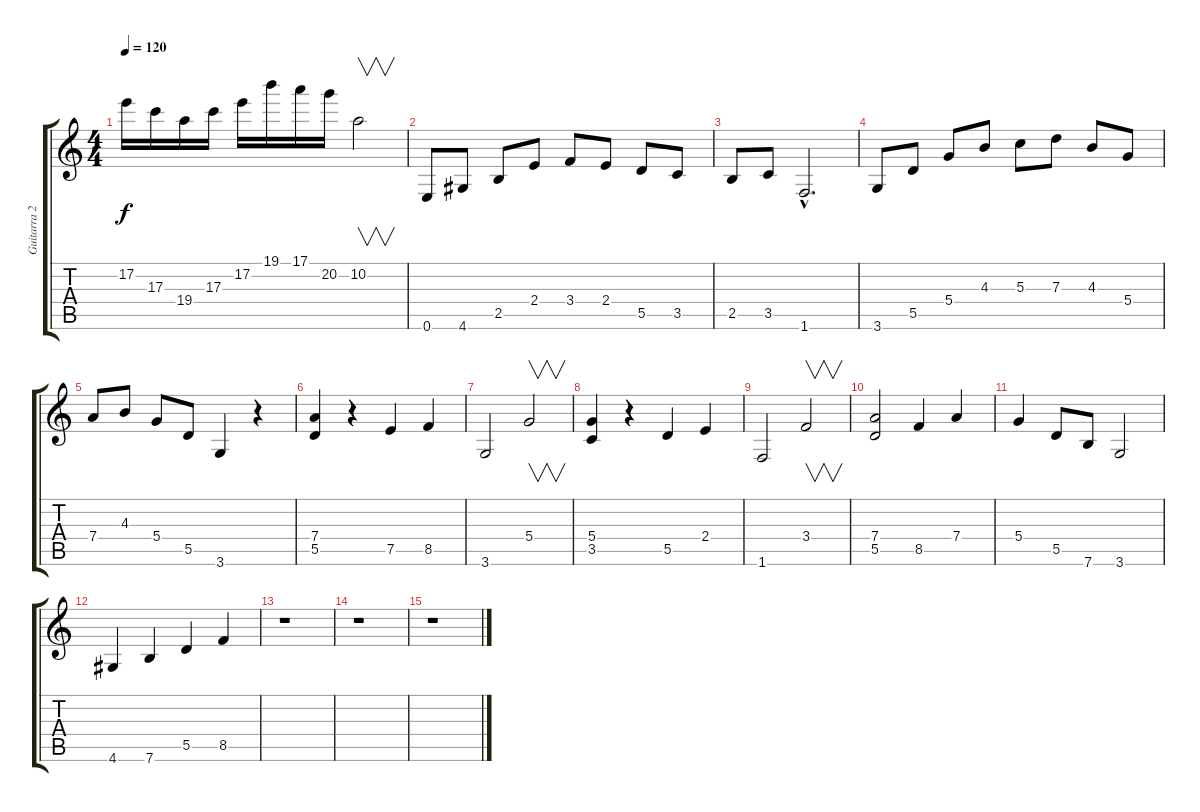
\track ("Guitarra 2" "Guitarra 2") {instrument overdrivenguitar}
\staff {score tabs}
\tuning (E4 B3 G3 D3 A2 E2) {hide}
\ts (4 4)
\tempo 120
\clef g2
\ks c
17.2.16{dy f} 17.3.16 19.4.16 17.3.16 17.2.16 19.1.16 17.1.16 20.2.16 10.2.2{v} |
0.6.8 4.6.8 2.5.8 2.4.8 3.4.8 2.4.8 5.5.8 3.5.8 |
2.5.8 3.5.8 1.6{hac}.2{d} |
3.6.8 5.5.8 5.4.8 4.3.8 5.3.8 7.3.8 4.3.8 5.4.8 |
7.4.8 4.3.8 5.4.8 5.5.8 3.6.4 r.4 |
(7.4 5.5).4 r.4 7.5.4 8.5.4 |
3.6.2 5.4.2{v} |
(5.4 3.5).4 r.4 5.5.4 2.4.4 |
1.6.2 3.4.2{v} |
(7.4 5.5).2 8.5.4 7.4.4 |
5.4.4 5.5.8 7.6.8 3.6.2 |
4.6.4 7.6.4 5.5.4 8.5.4 |
r.1 |
r.1 |
r.1
